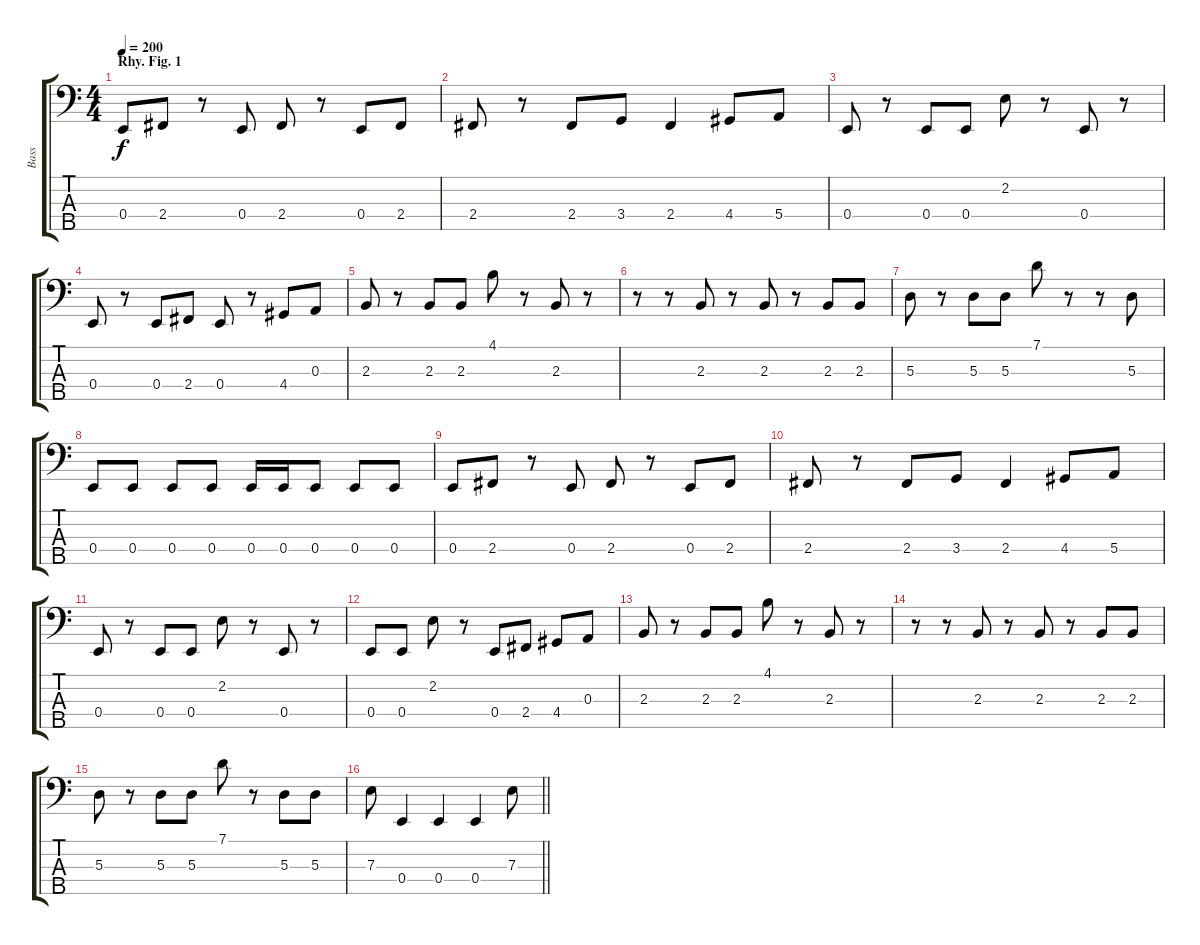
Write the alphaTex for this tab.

\track ("Bass" "Bass") {instrument electricbassfinger}
\staff {score tabs}
\tuning (G2 D2 A1 E1 B0) {hide}
\ts (4 4)
\section ("" "Rhy. Fig. 1")
\tempo 200
\clef f4
\ks c
0.4.8{dy f instrument electricbasspick} 2.4.8 r.8 0.4.8 2.4.8 r.8 0.4.8 2.4.8 |
2.4.8{instrument electricbassfinger} r.8 2.4.8 3.4.8 2.4.4{instrument electricbasspick} 4.4.8{instrument electricbassfinger} 5.4.8 |
0.4.8{instrument electricbasspick} r.8 0.4.8 0.4.8 2.2.8{instrument slapbass1} r.8 0.4.8{instrument electricbasspick} r.8 |
0.4.8{instrument electricbasspick} r.8 0.4.8{instrument electricbassfinger} 2.4.8 0.4.8{instrument electricbasspick} r.8 4.4.8{instrument electricbassfinger} 0.3.8 |
2.3.8{instrument electricbasspick} r.8 2.3.8 2.3.8 4.1.8{instrument slapbass1} r.8 2.3.8{instrument electricbassfinger} r.8 |
r.8 r.8 2.3.8 r.8 2.3.8 r.8 2.3.8 2.3.8 |
5.3.8 r.8 5.3.8 5.3.8 7.1.8 r.8 r.8 5.3.8 |
0.4.8 0.4.8 0.4.8 0.4.8 0.4.16 0.4.16 0.4.8 0.4.8 0.4.8 |
0.4.8{instrument electricbasspick} 2.4.8 r.8 0.4.8 2.4.8 r.8 0.4.8 2.4.8 |
2.4.8{instrument electricbassfinger} r.8 2.4.8 3.4.8 2.4.4{instrument electricbasspick} 4.4.8{instrument electricbassfinger} 5.4.8 |
0.4.8{instrument electricbasspick} r.8 0.4.8 0.4.8 2.2.8{instrument slapbass1} r.8 0.4.8{instrument electricbasspick} r.8 |
0.4.8{instrument electricbasspick} 0.4.8 2.2.8{instrument slapbass1} r.8 0.4.8{instrument electricbasspick} 2.4.8 4.4.8{instrument electricbassfinger} 0.3.8 |
2.3.8{instrument electricbasspick} r.8 2.3.8 2.3.8 4.1.8{instrument slapbass1} r.8 2.3.8{instrument electricbassfinger} r.8 |
r.8 r.8 2.3.8 r.8 2.3.8 r.8 2.3.8 2.3.8 |
5.3.8{instrument electricbasspick} r.8 5.3.8 5.3.8 7.1.8{instrument slapbass1} r.8 5.3.8{instrument electricbassfinger} 5.3.8 |
\barLineRight lightlight
7.3.8{instrument slapbass1} 0.4.4{instrument electricbasspick} 0.4.4 0.4.4 7.3.8{instrument slapbass1}
